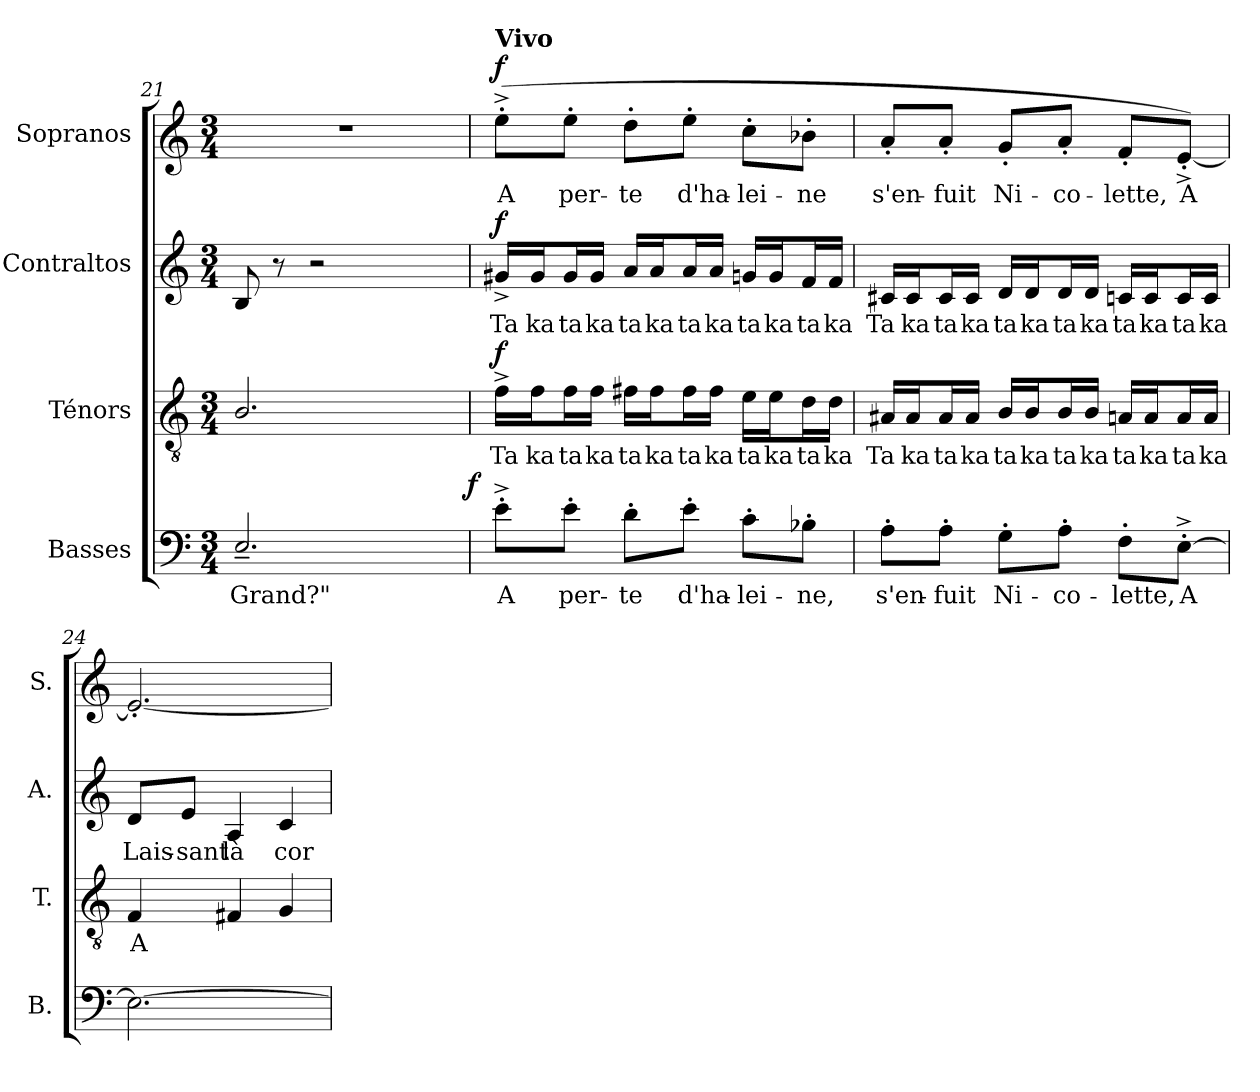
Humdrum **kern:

**kern	**text	**dynam	**kern	**text	**dynam	**kern	**text	**dynam	**kern	**text	**dynam
*part4	*part4	*part4	*part3	*part3	*part3	*part2	*part2	*part2	*part1	*part1	*part1
*staff4	*staff4	*staff4	*staff3	*staff3	*staff3	*staff2	*staff2	*staff2	*staff1	*staff1	*staff1
*I"Basses	*	*	*I"Ténors	*	*	*I"Contraltos	*	*	*I"Sopranos	*	*
*I'B.	*	*	*I'T.	*	*	*I'A.	*	*	*I'S.	*	*
*clefF4	*	*	*clefGv2	*	*	*clefG2	*	*	*clefG2	*	*
*	*	*	*ITrd7c12	*	*	*	*	*	*	*	*
*k[]	*	*	*k[]	*	*	*k[]	*	*	*k[]	*	*
*C:	*	*	*C:	*	*	*C:	*	*	*C:	*	*
*M3/4	*	*	*M3/4	*	*	*M3/4	*	*	*M3/4	*	*
=21	=21	=21	=21	=21	=21	=21	=21	=21	=21	=21	=21
!	!LO:LY:b:color=#000000	!	!	!	!	!	!	!	!LO:N:vis=1	!	!
*^	*	*	*	*	*	*	*	*	*	*	*
2.E~i/	2ryy	Grand?"	.	2.BBi/	.	.	8Bi/	.	.	2.r	.	.
.	.	.	.	.	.	.	8r	.	.	.	.	.
.	.	.	.	.	.	.	2r	.	.	.	.	.
.	8ryy	.	.	.	.	.	.	.	.	.	.	.
.	16ryy	.	.	.	.	.	.	.	.	.	.	.
.	32ryy	.	.	.	.	.	.	.	.	.	.	.
.	64ryy	.	.	.	.	.	.	.	.	.	.	.
.	128...ryy	.	.	.	.	.	.	.	.	.	.	.
.	1024ryy	.	f	.	.	.	.	.	.	.	.	.
*v	*v	*	*	*	*	*	*	*	*	*	*	*
=22	=22	=22	=22	=22	=22	=22	=22	=22	=22	=22	=22
*^	*	*	*	*	*	*	*	*	*	*	*
!	!	!LO:LY:b:color=#000000	!	!	!	!	!	!	!	!	!	!
*v	*v	*	*	*	*	*	*	*	*	*	*	*
*^	*	*	*	*	*	*	*	*	*	*	*
!	!	!	!	!	!LO:LY:b:color=#000000	!	!	!	!	!	!	!
*v	*v	*	*	*	*	*	*	*	*	*	*	*
*^	*	*	*	*	*	*	*	*	*	*	*
!	!	!	!	!	!	!	!	!LO:LY:b:color=#000000	!	!	!	!
*v	*v	*	*	*	*	*	*	*	*	*	*	*
*	*	*	*	*	*	*	*	*	*MM120	*	*
*^	*	*	*	*	*	*	*	*	*	*	*
!	!	!	!	!	!	!	!	!	!	!LO:TX:a:B:t=Vivo	!	!
!	!	!	!	!	!	!	!	!	!	!	!LO:LY:b:color=#000000	!
*v	*v	*	*	*	*	*	*	*	*	*	*	*
8e'^i\L	A	.	16F^i\LL	Ta	f	16g#X^i/LL	Ta	f	(8ee'^i\L	A	f
!	!	!	!	!LO:LY:b:color=#000000	!	!	!	!	!	!	!
!	!	!	!	!	!	!	!LO:LY:b:color=#000000	!	!	!	!
.	.	.	16Fi\J	ka	.	16g#i/J	ka	.	.	.	.
!	!LO:LY:b:color=#000000	!	!	!	!	!	!	!	!	!	!
!	!	!	!	!LO:LY:b:color=#000000	!	!	!	!	!	!	!
!	!	!	!	!	!	!	!LO:LY:b:color=#000000	!	!	!	!
!	!	!	!	!	!	!	!	!	!	!LO:LY:b:color=#000000	!
8e'i\J	per-	.	16Fi\L	ta	.	16g#i/L	ta	.	8ee'i\J	per-	.
!	!	!	!	!LO:LY:b:color=#000000	!	!	!	!	!	!	!
!	!	!	!	!	!	!	!LO:LY:b:color=#000000	!	!	!	!
.	.	.	16Fi\JJ	ka	.	16g#i/JJ	ka	.	.	.	.
!	!LO:LY:b:color=#000000	!	!	!	!	!	!	!	!	!	!
!	!	!	!	!LO:LY:b:color=#000000	!	!	!	!	!	!	!
!	!	!	!	!	!	!	!LO:LY:b:color=#000000	!	!	!	!
!	!	!	!	!	!	!	!	!	!	!LO:LY:b:color=#000000	!
8d'i\L	-te	.	16F#Xi\LL	ta	.	16ai/LL	ta	.	8dd'i\L	-te	.
!	!	!	!	!LO:LY:b:color=#000000	!	!	!	!	!	!	!
!	!	!	!	!	!	!	!LO:LY:b:color=#000000	!	!	!	!
.	.	.	16F#i\J	ka	.	16ai/J	ka	.	.	.	.
!	!LO:LY:b:color=#000000	!	!	!	!	!	!	!	!	!	!
!	!	!	!	!LO:LY:b:color=#000000	!	!	!	!	!	!	!
!	!	!	!	!	!	!	!LO:LY:b:color=#000000	!	!	!	!
!	!	!	!	!	!	!	!	!	!	!LO:LY:b:color=#000000	!
8e'i\J	d'ha-	.	16F#i\L	ta	.	16ai/L	ta	.	8ee'i\J	d'ha-	.
!	!	!	!	!LO:LY:b:color=#000000	!	!	!	!	!	!	!
!	!	!	!	!	!	!	!LO:LY:b:color=#000000	!	!	!	!
.	.	.	16F#i\JJ	ka	.	16ai/JJ	ka	.	.	.	.
!	!LO:LY:b:color=#000000	!	!	!	!	!	!	!	!	!	!
!	!	!	!	!LO:LY:b:color=#000000	!	!	!	!	!	!	!
!	!	!	!	!	!	!	!LO:LY:b:color=#000000	!	!	!	!
!	!	!	!	!	!	!	!	!	!	!LO:LY:b:color=#000000	!
8c'i\L	-lei-	.	16Ei\LL	ta	.	16gni/LL	ta	.	8cc'i\L	-lei-	.
!	!	!	!	!LO:LY:b:color=#000000	!	!	!	!	!	!	!
!	!	!	!	!	!	!	!LO:LY:b:color=#000000	!	!	!	!
.	.	.	16Ei\J	ka	.	16gi/J	ka	.	.	.	.
!	!LO:LY:b:color=#000000	!	!	!	!	!	!	!	!	!	!
!	!	!	!	!LO:LY:b:color=#000000	!	!	!	!	!	!	!
!	!	!	!	!	!	!	!LO:LY:b:color=#000000	!	!	!	!
!	!	!	!	!	!	!	!	!	!	!LO:LY:b:color=#000000	!
8B-X'i\J	-ne,	.	16Di\L	ta	.	16fi/L	ta	.	8b-X'i\J	-ne	.
!	!	!	!	!LO:LY:b:color=#000000	!	!	!	!	!	!	!
!	!	!	!	!	!	!	!LO:LY:b:color=#000000	!	!	!	!
.	.	.	16Di\JJ	ka	.	16fi/JJ	ka	.	.	.	.
=23	=23	=23	=23	=23	=23	=23	=23	=23	=23	=23	=23
!	!LO:LY:b:color=#000000	!	!	!	!	!	!	!	!	!	!
!	!	!	!	!LO:LY:b:color=#000000	!	!	!	!	!	!	!
!	!	!	!	!	!	!	!LO:LY:b:color=#000000	!	!	!	!
!	!	!	!	!	!	!	!	!	!	!LO:LY:b:color=#000000	!
8A'i\L	s'en-	.	16AA#Xi/LL	Ta	.	16c#Xi/LL	Ta	.	8a'i/L	s'en-	.
!	!	!	!	!LO:LY:b:color=#000000	!	!	!	!	!	!	!
!	!	!	!	!	!	!	!LO:LY:b:color=#000000	!	!	!	!
.	.	.	16AA#i/J	ka	.	16c#i/J	ka	.	.	.	.
!	!LO:LY:b:color=#000000	!	!	!	!	!	!	!	!	!	!
!	!	!	!	!LO:LY:b:color=#000000	!	!	!	!	!	!	!
!	!	!	!	!	!	!	!LO:LY:b:color=#000000	!	!	!	!
!	!	!	!	!	!	!	!	!	!	!LO:LY:b:color=#000000	!
8A'i\J	-fuit	.	16AA#i/L	ta	.	16c#i/L	ta	.	8a'i/J	-fuit	.
!	!	!	!	!LO:LY:b:color=#000000	!	!	!	!	!	!	!
!	!	!	!	!	!	!	!LO:LY:b:color=#000000	!	!	!	!
.	.	.	16AA#i/JJ	ka	.	16c#i/JJ	ka	.	.	.	.
!	!LO:LY:b:color=#000000	!	!	!	!	!	!	!	!	!	!
!	!	!	!	!LO:LY:b:color=#000000	!	!	!	!	!	!	!
!	!	!	!	!	!	!	!LO:LY:b:color=#000000	!	!	!	!
!	!	!	!	!	!	!	!	!	!	!LO:LY:b:color=#000000	!
8G'i\L	Ni-	.	16BBi/LL	ta	.	16di/LL	ta	.	8g'i/L	Ni-	.
!	!	!	!	!LO:LY:b:color=#000000	!	!	!	!	!	!	!
!	!	!	!	!	!	!	!LO:LY:b:color=#000000	!	!	!	!
.	.	.	16BBi/J	ka	.	16di/J	ka	.	.	.	.
!	!LO:LY:b:color=#000000	!	!	!	!	!	!	!	!	!	!
!	!	!	!	!LO:LY:b:color=#000000	!	!	!	!	!	!	!
!	!	!	!	!	!	!	!LO:LY:b:color=#000000	!	!	!	!
!	!	!	!	!	!	!	!	!	!	!LO:LY:b:color=#000000	!
8A'i\J	-co-	.	16BBi/L	ta	.	16di/L	ta	.	8a'i/J	-co-	.
!	!	!	!	!LO:LY:b:color=#000000	!	!	!	!	!	!	!
!	!	!	!	!	!	!	!LO:LY:b:color=#000000	!	!	!	!
.	.	.	16BBi/JJ	ka	.	16di/JJ	ka	.	.	.	.
!	!LO:LY:b:color=#000000	!	!	!	!	!	!	!	!	!	!
!	!	!	!	!LO:LY:b:color=#000000	!	!	!	!	!	!	!
!	!	!	!	!	!	!	!LO:LY:b:color=#000000	!	!	!	!
!	!	!	!	!	!	!	!	!	!	!LO:LY:b:color=#000000	!
8F'i\L	-lette,	.	16AAni/LL	ta	.	16cni/LL	ta	.	8f'i/L	-lette,	.
!	!	!	!	!LO:LY:b:color=#000000	!	!	!	!	!	!	!
!	!	!	!	!	!	!	!LO:LY:b:color=#000000	!	!	!	!
.	.	.	16AAi/J	ka	.	16ci/J	ka	.	.	.	.
!	!LO:LY:b:color=#000000	!	!	!	!	!	!	!	!	!	!
!	!	!	!	!LO:LY:b:color=#000000	!	!	!	!	!	!	!
!	!	!	!	!	!	!	!LO:LY:b:color=#000000	!	!	!	!
!	!	!	!	!	!	!	!	!	!	!LO:LY:b:color=#000000	!
[8E'^i\J	A	.	16AAi/L	ta	.	16ci/L	ta	.	[8e'^i/J)	A	.
!	!	!	!	!LO:LY:b:color=#000000	!	!	!	!	!	!	!
!	!	!	!	!	!	!	!LO:LY:b:color=#000000	!	!	!	!
.	.	.	16AAi/JJ	ka	.	16ci/JJ	ka	.	.	.	.
=24	=24	=24	=24	=24	=24	=24	=24	=24	=24	=24	=24
!	!	!	!	!LO:LY:b:color=#000000	!	!	!	!	!	!	!
!	!	!	!	!	!	!	!LO:LY:b:color=#000000	!	!	!	!
2.Ei\_	.	.	4FFi/	A	.	8di/L	Lais-	.	2.e'i/_	.	.
!	!	!	!	!	!	!	!LO:LY:b:color=#000000	!	!	!	!
.	.	.	.	.	.	8ei/J	-sant	.	.	.	.
!	!	!	!	!	!	!	!LO:LY:b:color=#000000	!	!	!	!
.	.	.	4FF#Xi/	.	.	4Ai/	là	.	.	.	.
!	!	!	!	!	!	!	!LO:LY:b:color=#000000	!	!	!	!
.	.	.	4GGi/	.	.	4ci/	cor-	.	.	.	.
=	=	=	=	=	=	=	=	=	=	=	=
*-	*-	*-	*-	*-	*-	*-	*-	*-	*-	*-	*-
